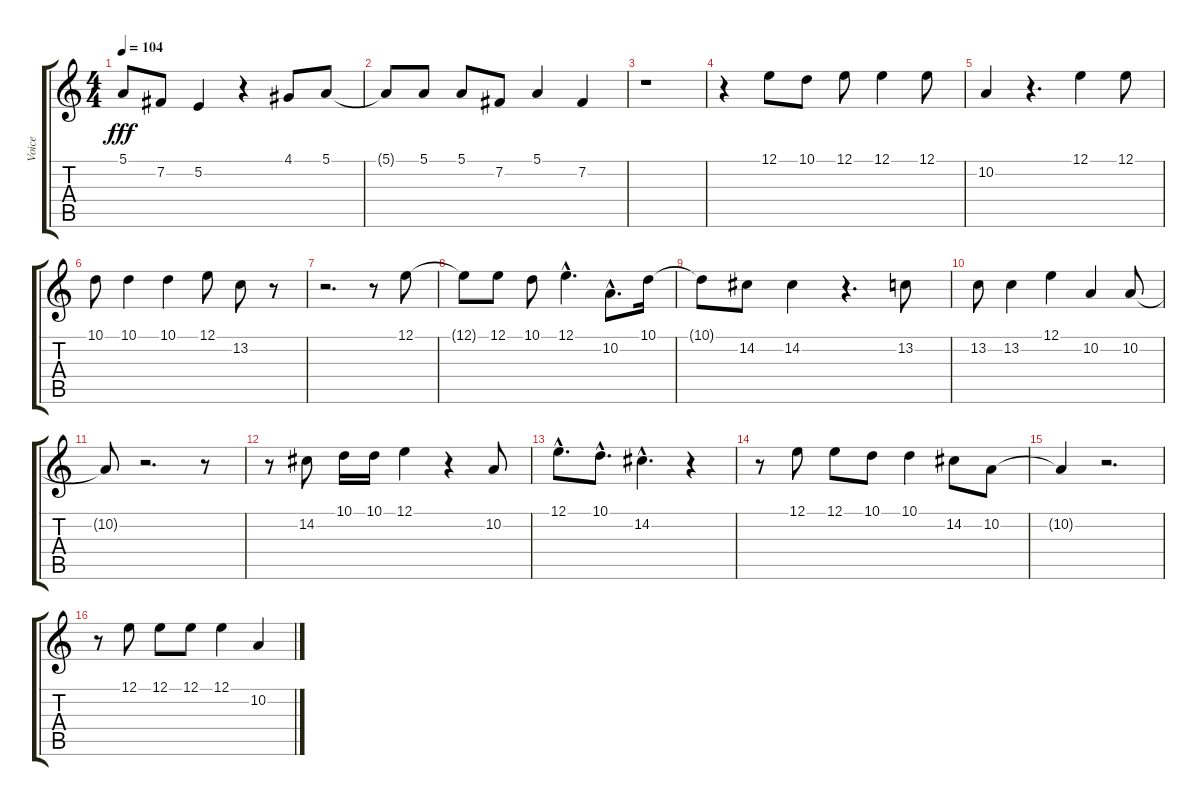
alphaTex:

\track ("Voice" "Voice") {instrument shakuhachi}
\staff {score tabs}
\tuning (E4 B3 G3 D3 A2 E2) {hide}
\ts (4 4)
\tempo 104
\clef g2
\ks c
5.1{t}.8{dy fff} 7.2.8 5.2.4 r.4 4.1.8 5.1.8 |
5.1{t}.8 5.1.8 5.1.8 7.2.8 5.1.4 7.2.4 |
r.1 |
r.4 12.1.8{instrument synthbrass2} 10.1.8 12.1.8 12.1.4 12.1.8 |
10.2.4 r.4{d} 12.1.4 12.1.8 |
10.1.8 10.1.4 10.1.4 12.1.8 13.2.8 r.8 |
r.2{d} r.8 12.1.8 |
12.1{t}.8 12.1.8 10.1.8 12.1{hac}.4{d} 10.2{hac}.8{d} 10.1.16 |
10.1{t}.8 14.2.8 14.2.4 r.4{d} 13.2.8 |
13.2.8 13.2.4 12.1.4 10.2.4 10.2.8 |
10.2{t}.8 r.2{d} r.8 |
r.8 14.2.8 10.1.16 10.1.16 12.1.4 r.4 10.2.8 |
12.1{hac}.8{d} 10.1{hac}.8{d} 14.2{hac}.4{d} r.4 |
r.8 12.1.8 12.1.8 10.1.8 10.1.4 14.2.8 10.2.8 |
10.2{t}.4 r.2{d} |
r.8 12.1.8 12.1.8 12.1.8 12.1.4 10.2.4
